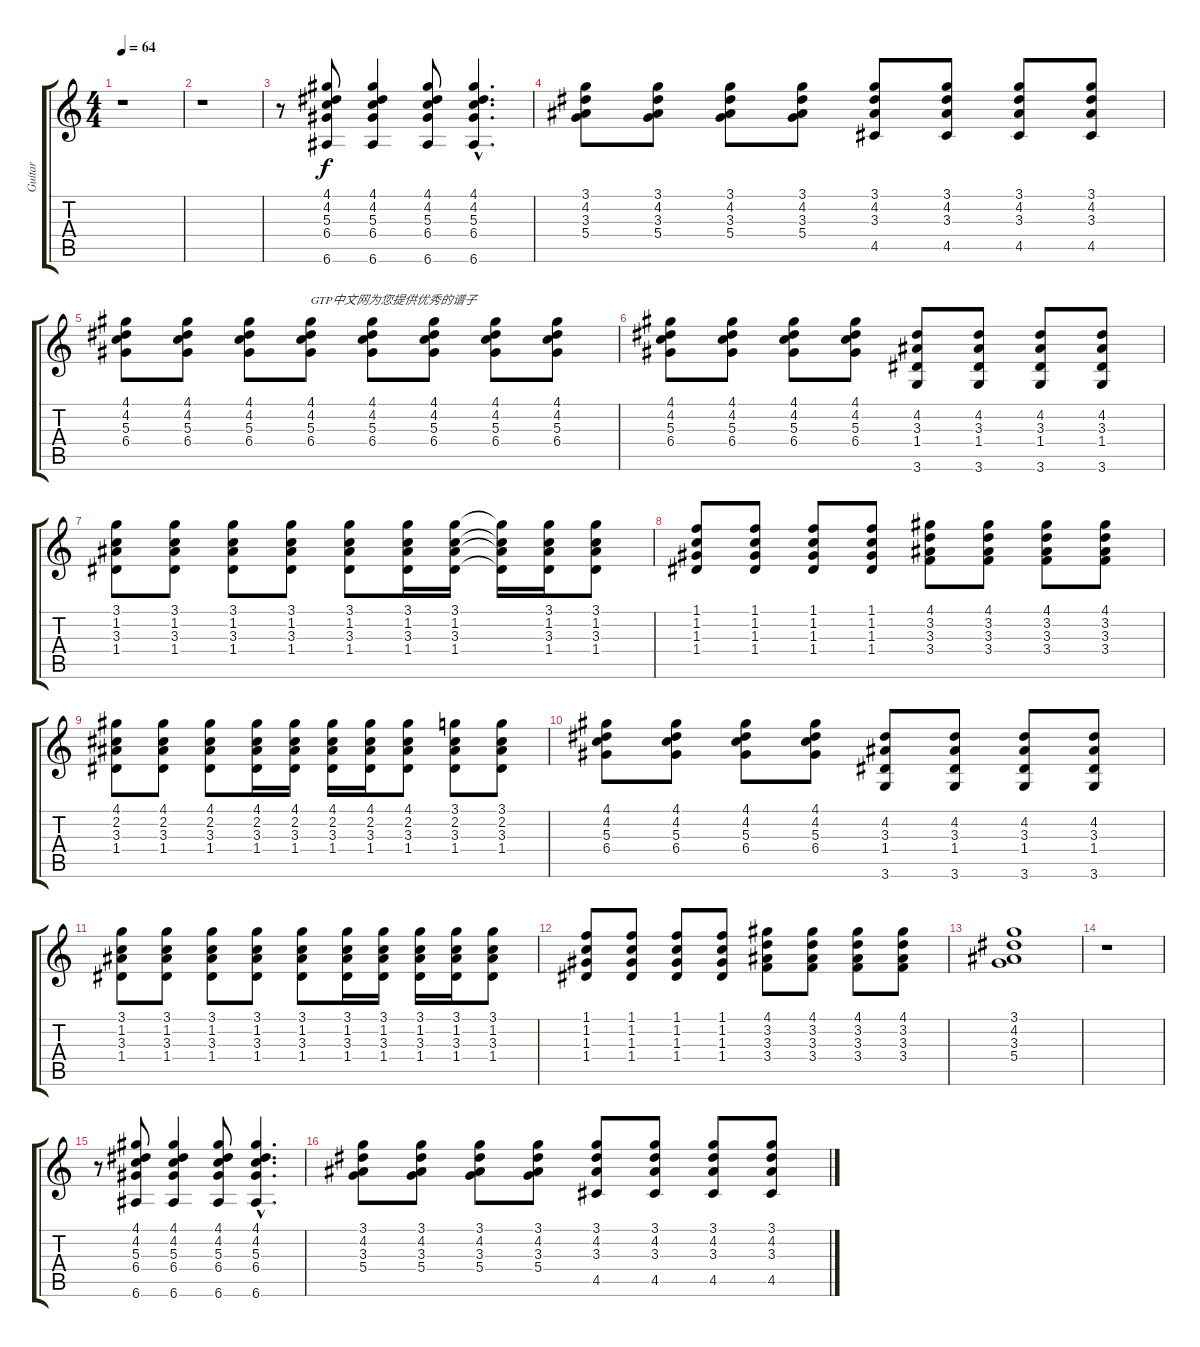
\track ("Guitar" "Guitar") {instrument acousticguitarsteel}
\staff {score tabs}
\tuning (E4 B3 G3 D3 A2 E2) {hide}
\ts (4 4)
\tempo 64
\clef g2
\ks c
r.1{dy f instrument acousticguitarsteel} |
r.1 |
r.8 (4.1 4.2 5.3 6.4 6.6).8 (4.1 4.2 5.3 6.4 6.6).4 (4.1 4.2 5.3 6.4 6.6).8 (4.1{hac} 4.2{hac} 5.3{hac} 6.4{hac} 6.6{hac}).4{d} |
(3.1 4.2 3.3 5.4).8 (3.1 4.2 3.3 5.4).8 (3.1 4.2 3.3 5.4).8 (3.1 4.2 3.3 5.4).8 (3.1 4.2 3.3 4.5).8 (3.1 4.2 3.3 4.5).8 (3.1 4.2 3.3 4.5).8 (3.1 4.2 3.3 4.5).8 |
(4.1 4.2 5.3 6.4).8 (4.1 4.2 5.3 6.4).8 (4.1 4.2 5.3 6.4).8 (4.1 4.2 5.3 6.4).8{txt "GTP中文网为您提供优秀的谱子"} (4.1 4.2 5.3 6.4).8 (4.1 4.2 5.3 6.4).8 (4.1 4.2 5.3 6.4).8 (4.1 4.2 5.3 6.4).8 |
(4.1 4.2 5.3 6.4).8 (4.1 4.2 5.3 6.4).8 (4.1 4.2 5.3 6.4).8 (4.1 4.2 5.3 6.4).8 (4.2 3.3 1.4 3.6).8 (4.2 3.3 1.4 3.6).8 (4.2 3.3 1.4 3.6).8 (4.2 3.3 1.4 3.6).8 |
(3.1 1.2 3.3 1.4).8 (3.1 1.2 3.3 1.4).8 (3.1 1.2 3.3 1.4).8 (3.1 1.2 3.3 1.4).8 (3.1 1.2 3.3 1.4).8 (3.1 1.2 3.3 1.4).16 (3.1 1.2 3.3 1.4).16 (3.1{t} 1.2{t} 3.3{t} 1.4{t}).16 (3.1 1.2 3.3 1.4).16 (3.1 1.2 3.3 1.4).8 |
(1.1 1.2 1.3 1.4).8 (1.1 1.2 1.3 1.4).8 (1.1 1.2 1.3 1.4).8 (1.1 1.2 1.3 1.4).8 (4.1 3.2 3.3 3.4).8 (4.1 3.2 3.3 3.4).8 (4.1 3.2 3.3 3.4).8 (4.1 3.2 3.3 3.4).8 |
(4.1 2.2 3.3 1.4).8 (4.1 2.2 3.3 1.4).8 (4.1 2.2 3.3 1.4).8 (4.1 2.2 3.3 1.4).16 (4.1 2.2 3.3 1.4).16 (4.1 2.2 3.3 1.4).16 (4.1 2.2 3.3 1.4).16 (4.1 2.2 3.3 1.4).8 (3.1 2.2 3.3 1.4).8 (3.1 2.2 3.3 1.4).8 |
(4.1 4.2 5.3 6.4).8 (4.1 4.2 5.3 6.4).8 (4.1 4.2 5.3 6.4).8 (4.1 4.2 5.3 6.4).8 (4.2 3.3 1.4 3.6).8 (4.2 3.3 1.4 3.6).8 (4.2 3.3 1.4 3.6).8 (4.2 3.3 1.4 3.6).8 |
(3.1 1.2 3.3 1.4).8 (3.1 1.2 3.3 1.4).8 (3.1 1.2 3.3 1.4).8 (3.1 1.2 3.3 1.4).8 (3.1 1.2 3.3 1.4).8 (3.1 1.2 3.3 1.4).16 (3.1 1.2 3.3 1.4).16 (3.1 1.2 3.3 1.4).16 (3.1 1.2 3.3 1.4).16 (3.1 1.2 3.3 1.4).8 |
(1.1 1.2 1.3 1.4).8 (1.1 1.2 1.3 1.4).8 (1.1 1.2 1.3 1.4).8 (1.1 1.2 1.3 1.4).8 (4.1 3.2 3.3 3.4).8 (4.1 3.2 3.3 3.4).8 (4.1 3.2 3.3 3.4).8 (4.1 3.2 3.3 3.4).8 |
(3.1 4.2 3.3 5.4).1 |
r.1 |
r.8 (4.1 4.2 5.3 6.4 6.6).8 (4.1 4.2 5.3 6.4 6.6).4 (4.1 4.2 5.3 6.4 6.6).8 (4.1{hac} 4.2{hac} 5.3{hac} 6.4{hac} 6.6{hac}).4{d} |
(3.1 4.2 3.3 5.4).8 (3.1 4.2 3.3 5.4).8 (3.1 4.2 3.3 5.4).8 (3.1 4.2 3.3 5.4).8 (3.1 4.2 3.3 4.5).8 (3.1 4.2 3.3 4.5).8 (3.1 4.2 3.3 4.5).8 (3.1 4.2 3.3 4.5).8
